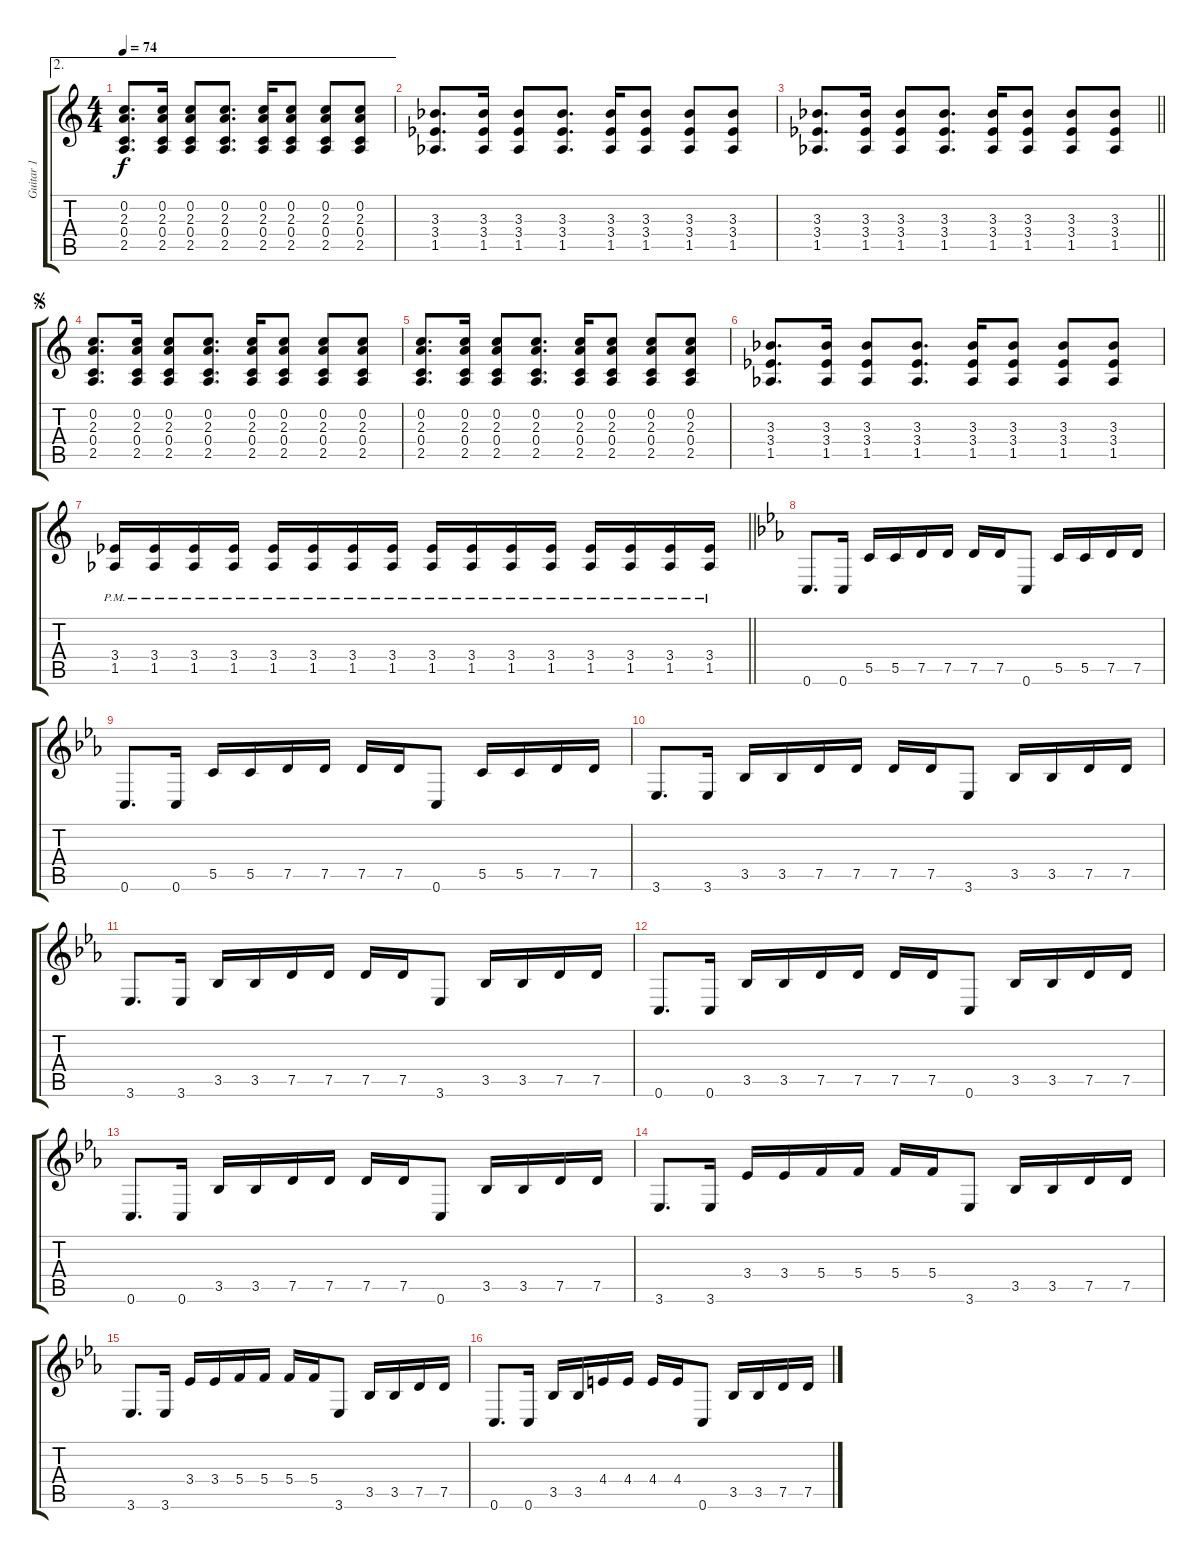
\track ("Guitar 1" "Guitar 1") {instrument overdrivenguitar}
\staff {score tabs}
\tuning (E4 C4 G3 C3 G2 C2) {hide}
\ae 2
\ts (4 4)
\tempo 74
\clef g2
\ks c
(0.2 2.3 0.4 2.5).8{d dy f} (0.2 2.3 0.4 2.5).16 (0.2 2.3 0.4 2.5).8 (0.2 2.3 0.4 2.5).8{d} (0.2 2.3 0.4 2.5).16 (0.2 2.3 0.4 2.5).8 (0.2 2.3 0.4 2.5).8 (0.2 2.3 0.4 2.5).8 |
(3.3{acc b} 3.4{acc b} 1.5{acc b}).8{d} (3.3{acc b} 3.4{acc b} 1.5{acc b}).16 (3.3{acc b} 3.4{acc b} 1.5{acc b}).8 (3.3{acc b} 3.4{acc b} 1.5{acc b}).8{d} (3.3{acc b} 3.4{acc b} 1.5{acc b}).16 (3.3{acc b} 3.4{acc b} 1.5{acc b}).8 (3.3{acc b} 3.4{acc b} 1.5{acc b}).8 (3.3{acc b} 3.4{acc b} 1.5{acc b}).8 |
\barLineRight lightlight
(3.3{acc b} 3.4{acc b} 1.5{acc b}).8{d} (3.3{acc b} 3.4{acc b} 1.5{acc b}).16 (3.3{acc b} 3.4{acc b} 1.5{acc b}).8 (3.3{acc b} 3.4{acc b} 1.5{acc b}).8{d} (3.3{acc b} 3.4{acc b} 1.5{acc b}).16 (3.3{acc b} 3.4{acc b} 1.5{acc b}).8 (3.3{acc b} 3.4{acc b} 1.5{acc b}).8 (3.3{acc b} 3.4{acc b} 1.5{acc b}).8 |
\jump segno
(0.2 2.3 0.4 2.5).8{d} (0.2 2.3 0.4 2.5).16 (0.2 2.3 0.4 2.5).8 (0.2 2.3 0.4 2.5).8{d} (0.2 2.3 0.4 2.5).16 (0.2 2.3 0.4 2.5).8 (0.2 2.3 0.4 2.5).8 (0.2 2.3 0.4 2.5).8 |
(0.2 2.3 0.4 2.5).8{d} (0.2 2.3 0.4 2.5).16 (0.2 2.3 0.4 2.5).8 (0.2 2.3 0.4 2.5).8{d} (0.2 2.3 0.4 2.5).16 (0.2 2.3 0.4 2.5).8 (0.2 2.3 0.4 2.5).8 (0.2 2.3 0.4 2.5).8 |
(3.3{acc b} 3.4{acc b} 1.5{acc b}).8{d} (3.3{acc b} 3.4{acc b} 1.5{acc b}).16 (3.3{acc b} 3.4{acc b} 1.5{acc b}).8 (3.3{acc b} 3.4{acc b} 1.5{acc b}).8{d} (3.3{acc b} 3.4{acc b} 1.5{acc b}).16 (3.3{acc b} 3.4{acc b} 1.5{acc b}).8 (3.3{acc b} 3.4{acc b} 1.5{acc b}).8 (3.3{acc b} 3.4{acc b} 1.5{acc b}).8 |
\barLineRight lightlight
(3.4{pm acc b} 1.5{pm acc b}).16 (3.4{pm acc b} 1.5{pm acc b}).16 (3.4{pm acc b} 1.5{pm acc b}).16 (3.4{pm acc b} 1.5{pm acc b}).16 (3.4{pm acc b} 1.5{pm acc b}).16 (3.4{pm acc b} 1.5{pm acc b}).16 (3.4{pm acc b} 1.5{pm acc b}).16 (3.4{pm acc b} 1.5{pm acc b}).16 (3.4{pm acc b} 1.5{pm acc b}).16 (3.4{pm acc b} 1.5{pm acc b}).16 (3.4{pm acc b} 1.5{pm acc b}).16 (3.4{pm acc b} 1.5{pm acc b}).16 (3.4{pm acc b} 1.5{pm acc b}).16 (3.4{pm acc b} 1.5{pm acc b}).16 (3.4{pm acc b} 1.5{pm acc b}).16 (3.4{pm acc b} 1.5{pm acc b}).16 |
\ks cminor
0.6.8{d} 0.6.16 5.5.16 5.5.16 7.5.16 7.5.16 7.5.16 7.5.16 0.6.8 5.5.16 5.5.16 7.5.16 7.5.16 |
0.6.8{d} 0.6.16 5.5.16 5.5.16 7.5.16 7.5.16 7.5.16 7.5.16 0.6.8 5.5.16 5.5.16 7.5.16 7.5.16 |
3.6.8{d} 3.6.16 3.5.16 3.5.16 7.5.16 7.5.16 7.5.16 7.5.16 3.6.8 3.5.16 3.5.16 7.5.16 7.5.16 |
3.6.8{d} 3.6.16 3.5.16 3.5.16 7.5.16 7.5.16 7.5.16 7.5.16 3.6.8 3.5.16 3.5.16 7.5.16 7.5.16 |
0.6.8{d} 0.6.16 3.5.16 3.5.16 7.5.16 7.5.16 7.5.16 7.5.16 0.6.8 3.5.16 3.5.16 7.5.16 7.5.16 |
0.6.8{d} 0.6.16 3.5.16 3.5.16 7.5.16 7.5.16 7.5.16 7.5.16 0.6.8 3.5.16 3.5.16 7.5.16 7.5.16 |
3.6.8{d} 3.6.16 3.4.16 3.4.16 5.4.16 5.4.16 5.4.16 5.4.16 3.6.8 3.5.16 3.5.16 7.5.16 7.5.16 |
3.6.8{d} 3.6.16 3.4.16 3.4.16 5.4.16 5.4.16 5.4.16 5.4.16 3.6.8 3.5.16 3.5.16 7.5.16 7.5.16 |
0.6.8{d} 0.6.16 3.5.16 3.5.16 4.4.16 4.4.16 4.4.16 4.4.16 0.6.8 3.5.16 3.5.16 7.5.16 7.5.16
